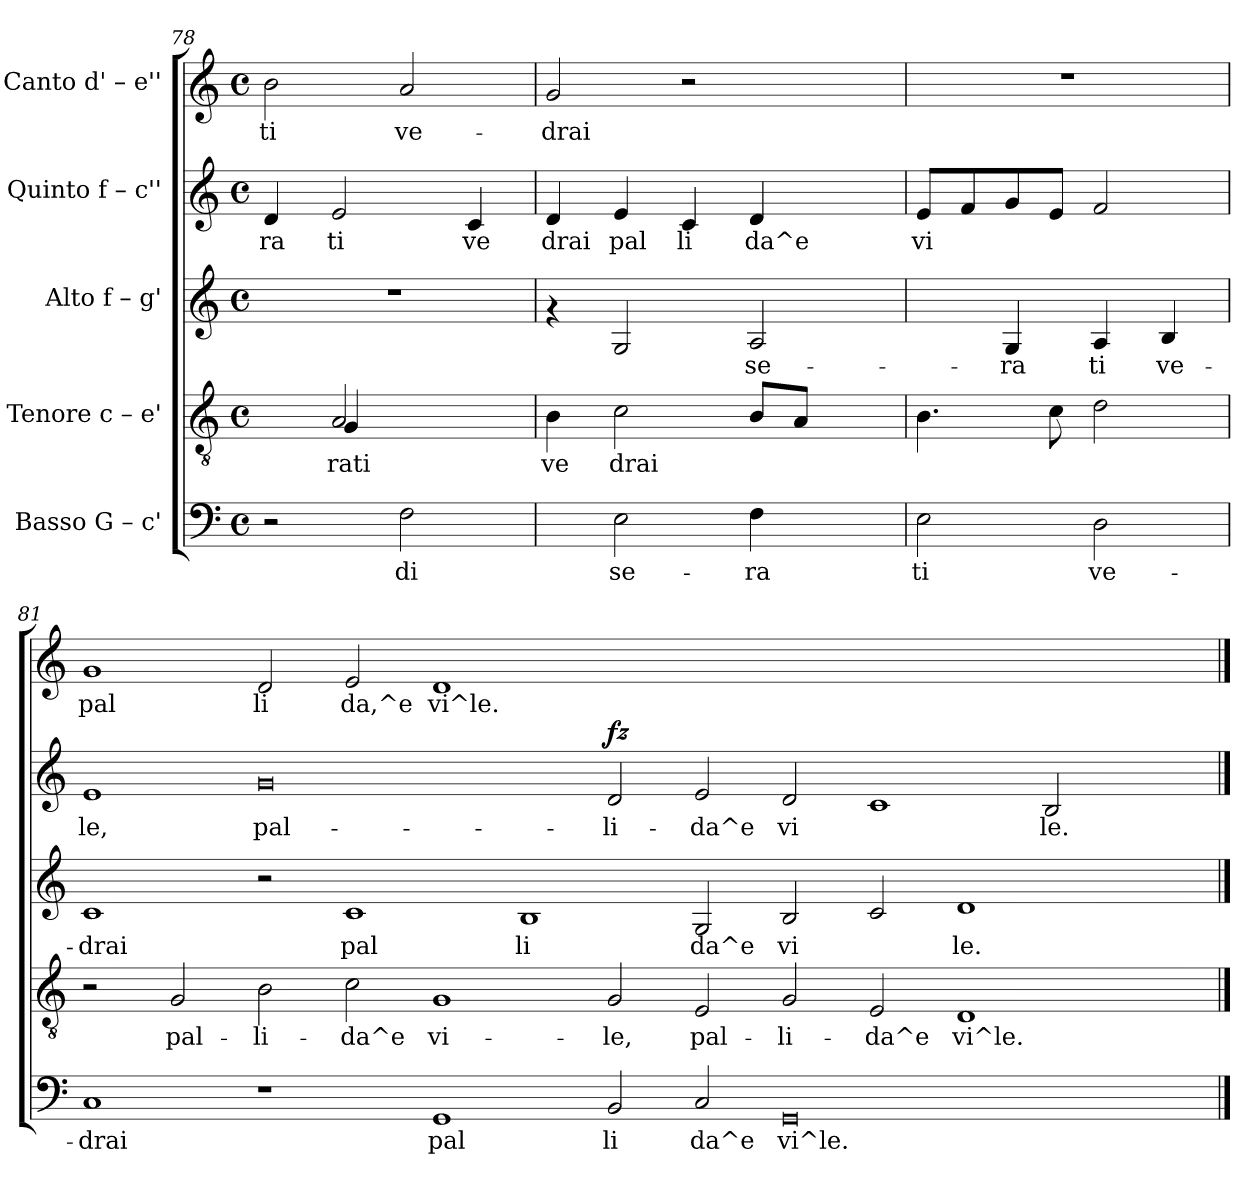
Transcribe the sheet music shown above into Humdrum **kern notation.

**kern	**text	**kern	**text	**dynam	**kern	**text	**kern	**text	**dynam	**kern	**text
*part5	*part5	*part4	*part4	*part4	*part3	*part3	*part2	*part2	*part2	*part1	*part1
*staff5	*staff5	*staff4	*staff4	*staff4	*staff3	*staff3	*staff2	*staff2	*staff2	*staff1	*staff1
*I"Basso  G – c'	*	*I"Tenore  c – e'	*	*	*I"Alto  f – g'	*	*I"Quinto  f – c''	*	*	*I"Canto  d' – e''	*
*clefF4	*	*clefGv2	*	*	*clefG2	*	*clefG2	*	*	*clefG2	*
*k[]	*	*k[]	*	*	*k[]	*	*k[]	*	*	*k[]	*
*C:	*	*C:	*	*	*C:	*	*C:	*	*	*C:	*
*M4/4	*	*M4/4	*	*	*M4/4	*	*M4/4	*	*	*M4/4	*
*met(c)	*	*met(c)	*	*	*met(c)	*	*met(c)	*	*	*met(c)	*
=78	=78	=78	=78	=78	=78	=78	=78	=78	=78	=78	=78
*	*	*^	*	*	*	*	*	*	*	*	*
!	!	!	!	!	!	!	!	!	!LO:LY:b:rj	!	!	!LO:LY:b:rj
2r	.	4ryy	4ryy	.	.	1r	.	4d/	ra	.	2b\	ti
!	!	!	!	!LO:LY:b:cj	!	!	!	!	!LO:LY:b:rj	!	!	!
.	.	2A/	4G/	rati	.	.	.	2e/	ti	.	.	.
!	!LO:LY:b:cj	!	!	!	!	!	!	!	!	!	!	!LO:LY:b:rj
2F\	di	.	4ryy	.	.	.	.	.	.	.	2a/	ve-
!	!	!	!	!	!	!	!	!	!LO:LY:b:rj	!	!	!
.	.	4ryy	4ryy	.	.	.	.	4c/	ve	.	.	.
=79	=79	=79	=79	=79	=79	=79	=79	=79	=79	=79	=79	=79
!	!	!	!	!LO:LY:b:cj	!	!	!	!	!LO:LY:b:rj	!	!	!LO:LY:b:rj
*	*	*v	*v	*	*	*	*	*	*	*	*	*
4ryy	.	4B\	ve	.	4rf	.	4d/	drai	.	2g/	-drai
!	!LO:LY:b:cj	!	!LO:LY:b:cj	!	!	!	!	!LO:LY:b:rj	!	!	!
2E\	se-	2c\	drai	.	2G/	.	4e/	pal	.	.	.
!	!	!	!	!	!	!	!	!LO:LY:b:rj	!	!	!
.	.	.	.	.	.	.	4c/	li	.	2r	.
!	!LO:LY:b:cj	!	!LO:LY:b:cj	!	!	!LO:LY:b:rj	!	!LO:LY:b:rj	!	!	!
4F\	-ra	8B/L	.	.	2A/	se-	4d/	da^e	.	.	.
!	!	!	!LO:LY:b:cj	!	!	!	!	!	!	!	!
.	.	8A/J	.	.	.	.	.	.	.	.	.
4ryy	.	4ryy	.	.	.	.	4ryy	.	.	4ryy	.
=80	=80	=80	=80	=80	=80	=80	=80	=80	=80	=80	=80
!	!LO:LY:b:cj	!	!LO:LY:b:cj	!	!	!	!	!LO:LY:b:rj	!	!	!
2E\	ti	4.B\	.	.	4ryy	.	8e/L	vi	.	1r	.
!	!	!	!	!	!	!	!	!LO:LY:b:rj	!	!	!
.	.	.	.	.	.	.	8f/	.	.	.	.
!	!	!	!	!	!	!LO:LY:b:rj	!	!LO:LY:b:rj	!	!	!
.	.	.	.	.	4G/	-ra	8g/	.	.	.	.
!	!	!	!LO:LY:b:cj	!	!	!	!	!LO:LY:b:rj	!	!	!
.	.	8c\	.	.	.	.	8e/J	.	.	.	.
!	!LO:LY:b:cj	!	!LO:LY:b:cj	!	!	!LO:LY:b:rj	!	!LO:LY:b:rj	!	!	!
2D\	ve-	2d\	.	.	4A/	ti	2f/	.	.	.	.
!	!	!	!	!	!	!LO:LY:b:rj	!	!	!	!	!
.	.	.	.	.	4B/	ve-	.	.	.	.	.
!!LO:PB:g=z
=81	=81	=81	=81	=81	=81	=81	=81	=81	=81	=81	=81
!	!LO:LY:b:cj	!	!	!	!	!LO:LY:b:rj	!	!LO:LY:b:rj	!	!	!LO:LY:b:rj
*	*	*^	*	*	*	*	*^	*	*	*	*
1C	-drai	2r	1ryy	.	.	1c	-drai	1e	1ryy	le,	.	1g	pal
!	!	!	!	!LO:LY:b:cj	!	!	!	!	!	!	!	!	!
.	.	2G/	.	pal-	.	.	.	.	.	.	.	.	.
!	!	!	!	!LO:LY:b:cj	!	!	!	!	!	!LO:LY:b:rj	!	!	!LO:LY:b:rj
1r	.	2B\	1ryy	-li-	.	2r	.	0g	1ryy	pal-	.	2d/	li
!	!	!	!	!LO:LY:b:cj	!	!	!LO:LY:b:rj	!	!	!	!	!	!LO:LY:b:rj
.	.	2c\	.	-da^e	.	1c	pal	.	.	.	.	2e/	da,^e
!	!LO:LY:b:cj	!	!	!LO:LY:b:cj	!	!	!	!	!	!	!	!	!LO:LY:b:rj
1GG	pal	1G	1ryy	vi-	.	.	.	.	1ryy	.	.	1d	vi^le.
!	!	!	!	!	!	!	!LO:LY:b:rj	!	!	!	!	!	!
.	.	.	.	.	.	1B	li	.	.	.	.	.	.
!	!LO:LY:b:cj	!	!	!LO:LY:b:cj	!	!	!	!	!	!LO:LY:b:rj	!LO:DY:a	!	!
2BB/	li	2G/	1ryy	-le,	.	.	.	2d/	1ryy	-li-	fz	0.ryy	.
!	!LO:LY:b:cj	!	!	!LO:LY:b:cj	!	!	!LO:LY:b:rj	!	!	!LO:LY:b:rj	!	!	!
2C/	da^e	2E/	.	pal-	.	2G/	da^e	2e/	.	-da^e	.	.	.
!	!LO:LY:b:cj	!	!	!LO:LY:b:cj	!	!	!LO:LY:b:rj	!	!	!LO:LY:b:rj	!	!	!
0GG	vi^le.	2G/	1ryy	-li-	.	2B/	vi	2d/	1ryy	vi-	.	.	.
!	!	!	!	!LO:LY:b:cj	!	!	!LO:LY:b:rj	!	!	!LO:LY:b:rj	!	!	!
.	.	2E/	.	-da^e	.	2c/	.	1c	.	--	.	.	.
!	!	!	!	!LO:LY:b:cj	!	!	!LO:LY:b:rj	!	!	!	!	!	!
.	.	1D	2ryy	vi^le.-	.	1d	le.	.	2ryy	.	.	.	.
!	!	!	!	!	!	!	!	!	!	!LO:LY:b:rj	!	!	!
.	.	.	16ryy	.	.	.	.	2B/	8...ryy	-le.	.	.	.
.	.	.	64ryy	.	.	.	.	.	.	.	.	.	.
!	!	!	!	!	!LO:DY:b	!	!	!	!	!	!	!	!
!	!	!	!	!	!LO:DY:n=1:b	!	!	!	!	!	!	!	!
.	.	.	4ryy	.	fz ffff	.	.	.	.	.	.	.	.
!	!	!	!	!	!	!	!	!	!	!	!LO:DY:b	!	!
!	!	!	!	!	!	!	!	!	!	!	!LO:DY:n=1:b	!	!
.	.	.	.	.	.	.	.	.	4ryy	.	fz fz	.	.
.	.	.	8ryy	.	.	.	.	.	.	.	.	.	.
.	.	.	32.ryy	.	.	.	.	.	.	.	.	.	.
.	.	.	.	.	.	.	.	.	64ryy	.	.	.	.
*	*	*v	*v	*	*	*	*	*v	*v	*	*	*	*
==	==	==	==	==	==	==	==	==	==	==	==
*-	*-	*-	*-	*-	*-	*-	*-	*-	*-	*-	*-
